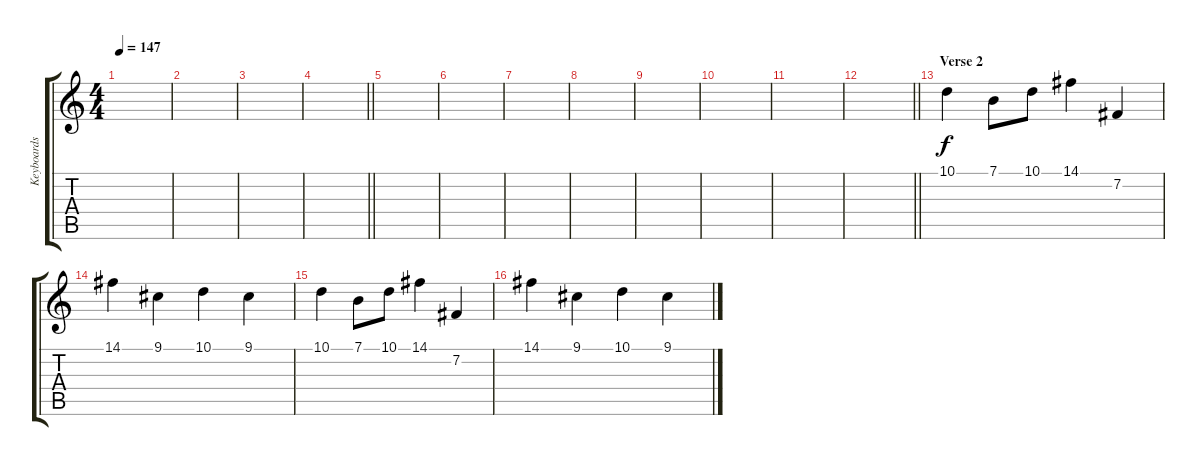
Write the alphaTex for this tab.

\track ("Keyboards" "Keyboards") {instrument churchorgan}
\staff {score tabs}
\tuning (E4 B3 G3 D3 A2 E2) {hide}
\ts (4 4)
\tempo 147
\clef g2
\ks c
|
|
|
\barLineRight lightlight
|
\section ("" "")
|
|
|
|
|
|
|
\barLineRight lightlight
|
\section ("" "Verse 2")
10.1.4 7.1.8 10.1.8 14.1.4 7.2.4 |
14.1.4 9.1.4 10.1.4 9.1.4 |
10.1.4 7.1.8 10.1.8 14.1.4 7.2.4 |
14.1.4 9.1.4 10.1.4 9.1.4
